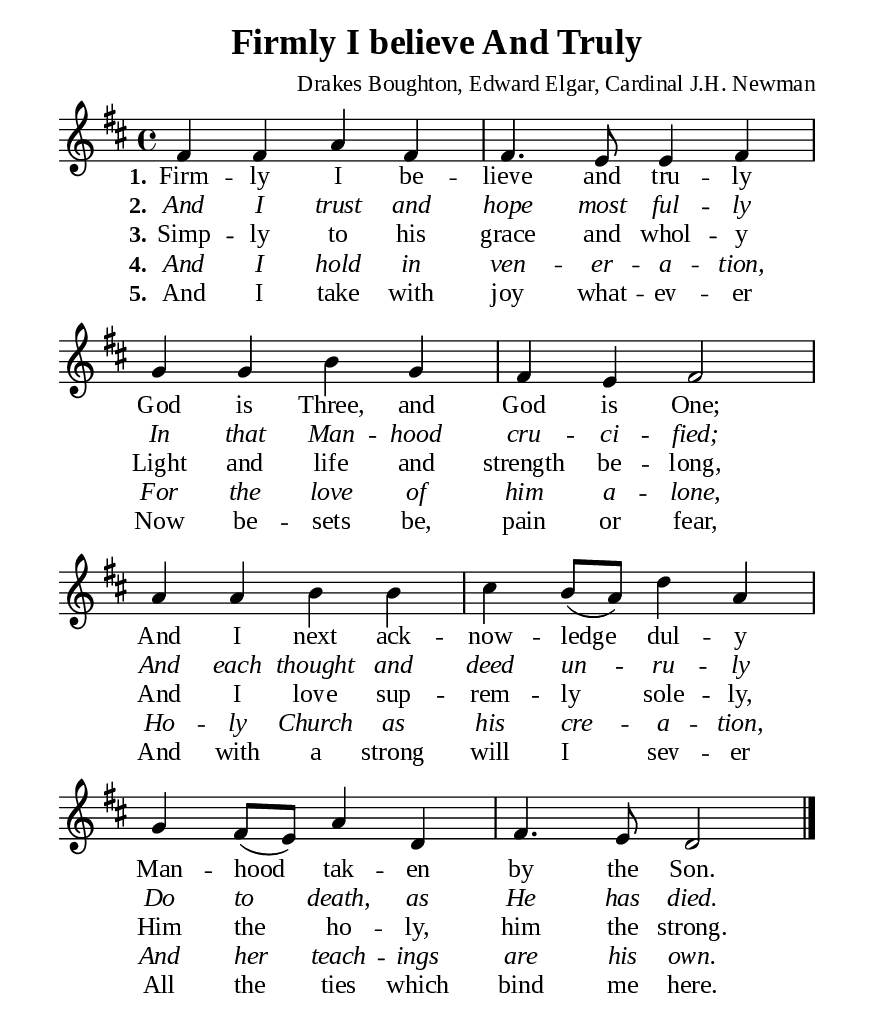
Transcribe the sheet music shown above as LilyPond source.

%%%%%%%%%%%%%%%%%%%%%%%%%%%%%
% CONTENTS OF THIS DOCUMENT
% 1. Common settings
% 2. Verse music
% 3. Verse lyrics
% 4. Layout
%%%%%%%%%%%%%%%%%%%%%%%%%%%%%

%%%%%%%%%%%%%%%%%%%%%%%%%%%%%
% 1. Common settings
%%%%%%%%%%%%%%%%%%%%%%%%%%%%%
\version "2.22.1"

\header {
  title = "Firmly I believe And Truly"
  composer = "Drakes Boughton, Edward Elgar, Cardinal J.H. Newman"
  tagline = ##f
}

global= {
  \key d \major
  \time 4/4
  \override Score.BarNumber.break-visibility = ##(#f #f #f)
  \override Lyrics.LyricSpace.minimum-distance = #3.0
}

\paper {
  #(set-paper-size "a5")
  top-margin = 3.2\mm
  bottom-marign = 10\mm
  left-margin = 10\mm
  right-margin = 10\mm
  indent = #0
  #(define fonts
	 (make-pango-font-tree "Liberation Serif"
	 		       "Liberation Serif"
			       "Liberation Serif"
			       (/ 20 20)))
  system-system-spacing = #'((basic-distance . 3) (padding . 3))
}

printItalic = {
  \override LyricText.font-shape = #'italic
}

%%%%%%%%%%%%%%%%%%%%%%%%%%%%%
% 2. Verse music
%%%%%%%%%%%%%%%%%%%%%%%%%%%%%
musicVerseSoprano = \relative c' {
  %{	01	%} fis4 fis a fis |
  %{	02	%} fis4. e8 e4 fis |
  %{	03	%} g g b g |
  %{	04	%} fis e fis2 |
  %{	05	%} a4 a b b |
  %{	06	%} cis b8 (a) d4 a |
  %{	07	%} g fis8 (e) a4 d, |
  %{	08	%} fis4. e8 d2 \bar "|."
}

%%%%%%%%%%%%%%%%%%%%%%%%%%%%%
% 3. Verse lyrics
%%%%%%%%%%%%%%%%%%%%%%%%%%%%%
verseOne = \lyricmode {
  \set stanza = #"1."
  Firm -- ly I be -- lieve and tru -- ly
  God is Three, and God is One;
  And I next ack -- now -- ledge dul -- y
  Man -- hood tak -- en by the Son.
}

verseTwo = \lyricmode {
  \set stanza = #"2."
  And I trust and hope most ful -- ly
  In that Man -- hood cru -- ci -- fied;
  And each thought and deed un -- ru -- ly
  Do to death, as He has died.
}

verseThree = \lyricmode {
  \set stanza = #"3."
  Simp -- ly to his grace and whol -- y
  Light and life and strength be -- long,
  And I love sup -- rem -- ly sole -- ly,
  Him the ho -- ly, him the strong.
}

verseFour = \lyricmode {
  \set stanza = #"4."
  And I hold in ven -- er -- a -- tion,
  For the love of him a -- lone,
  Ho -- ly Church as his cre -- a -- tion,
  And her teach -- ings are his own.
}

verseFive = \lyricmode {
  \set stanza = #"5."
  And I take with joy what -- ev -- er
  Now be -- sets be, pain or fear,
  And with a strong will I sev -- er
  All the ties which bind me here.
}

%%%%%%%%%%%%%%%%%%%%%%%%%%%%%
% 4. Layout
%%%%%%%%%%%%%%%%%%%%%%%%%%%%%
\score {
    \new ChoirStaff <<
      \new Staff <<
        \clef "treble"
        \new Voice = "sopranos" { \global   \musicVerseSoprano }
      >>
      \new Lyrics \lyricsto sopranos \verseOne
      \new Lyrics \with \printItalic \lyricsto sopranos \verseTwo
      \new Lyrics \lyricsto sopranos \verseThree
      \new Lyrics \with \printItalic \lyricsto sopranos \verseFour
      \new Lyrics \lyricsto sopranos \verseFive
    >>
}
